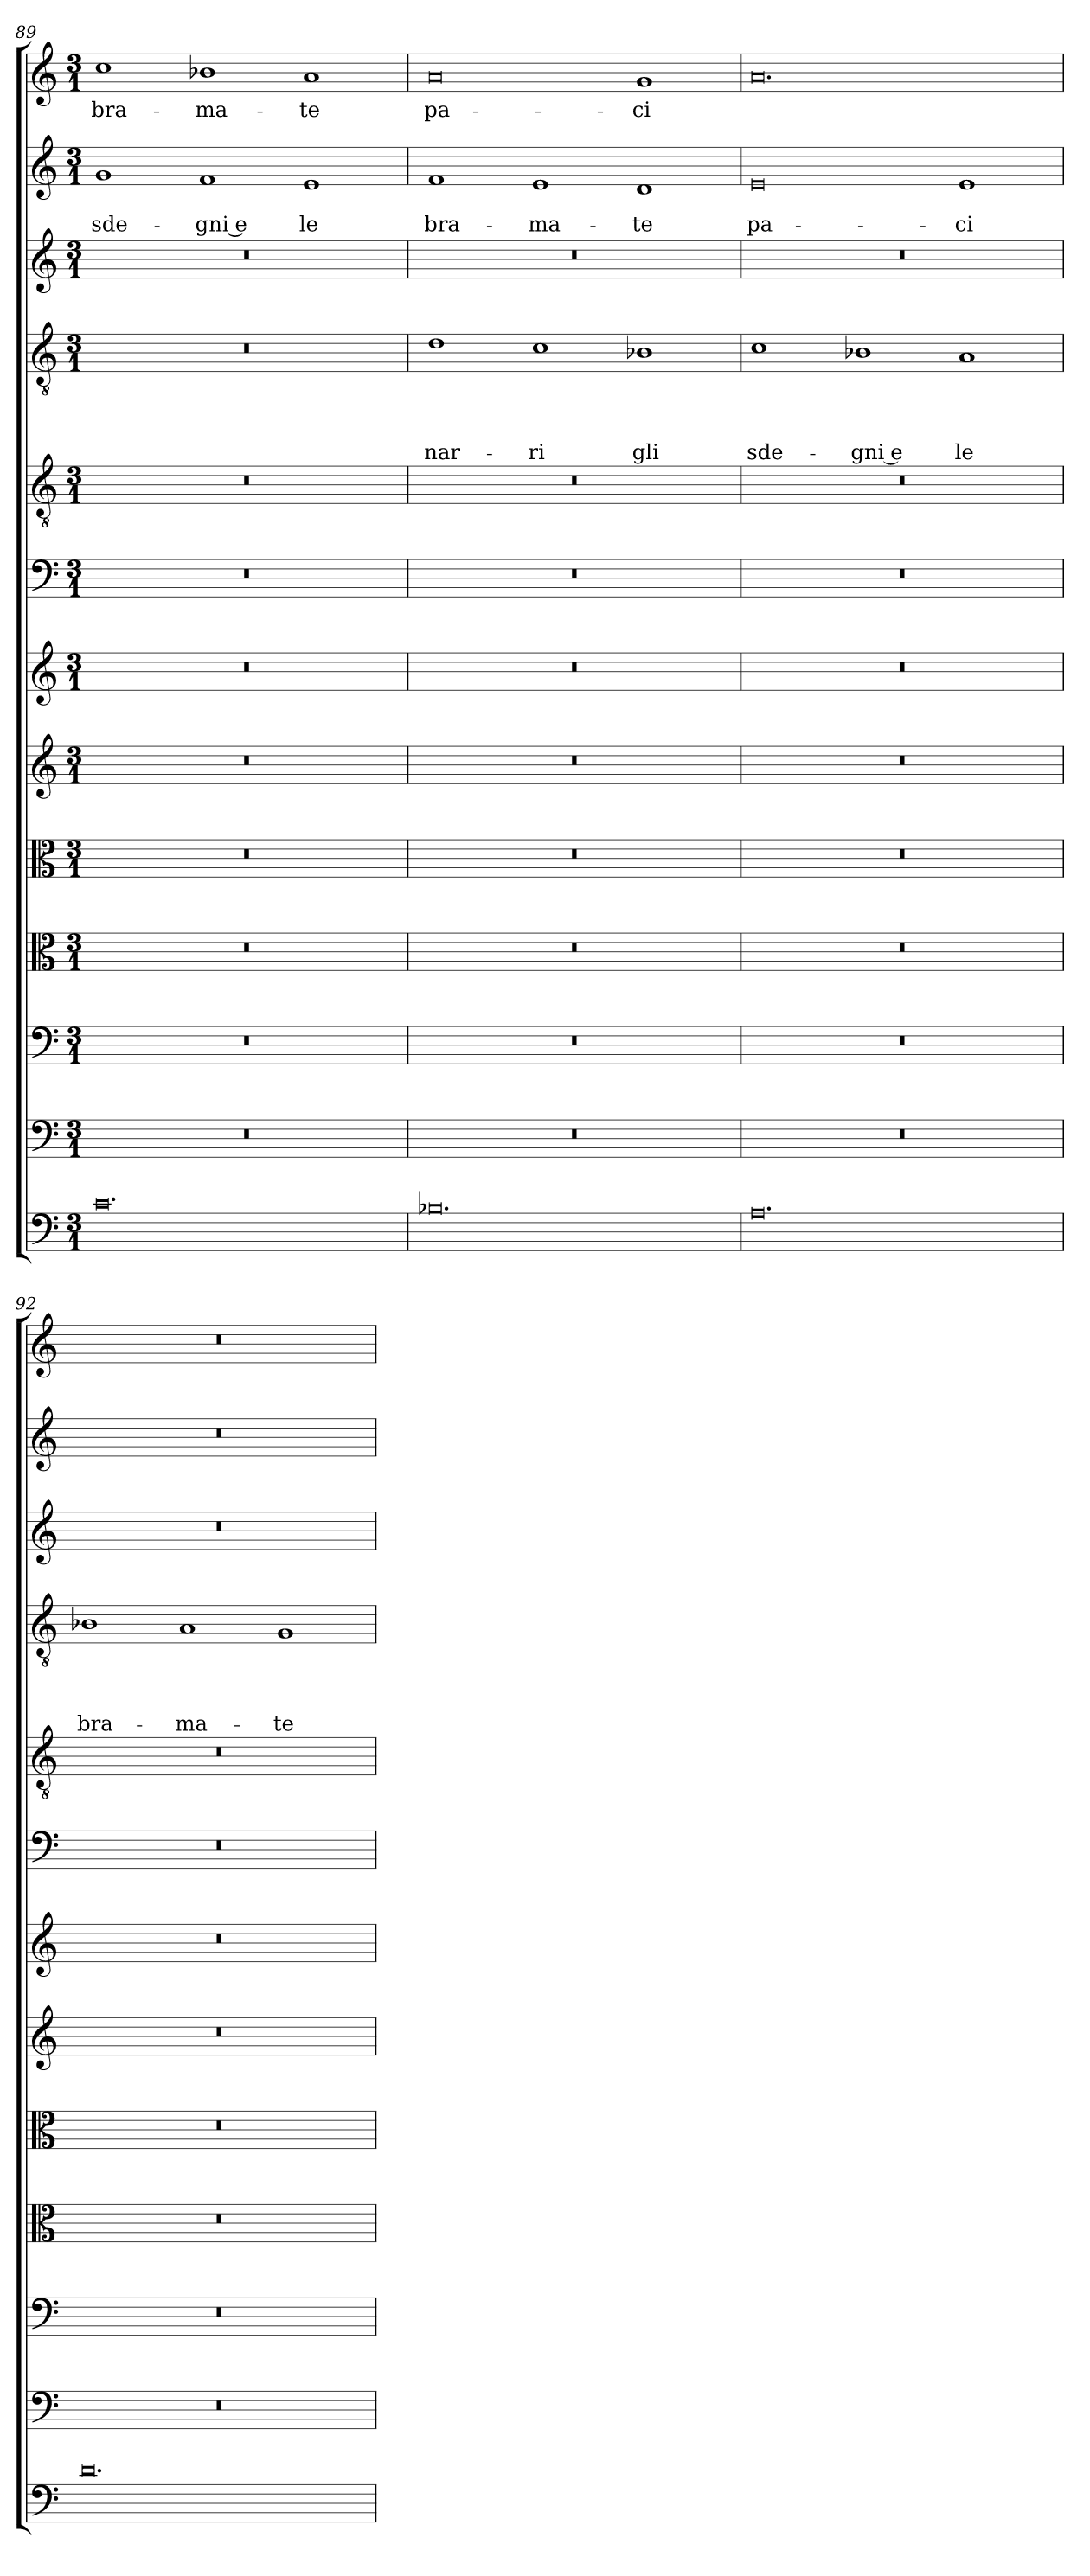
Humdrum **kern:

**kern	**kern	**kern	**kern	**kern	**kern	**kern	**kern	**kern	**kern	**text	**text	**text	**text	**kern	**kern	**text	**text	**kern	**text
*part13	*part12	*part11	*part10	*part9	*part8	*part7	*part6	*part5	*part4	*part4	*part4	*part4	*part4	*part3	*part2	*part2	*part2	*part1	*part1
*staff13	*staff12	*staff11	*staff10	*staff9	*staff8	*staff7	*staff6	*staff5	*staff4	*staff4	*staff4	*staff4	*staff4	*staff3	*staff2	*staff2	*staff2	*staff1	*staff1
*clefF4	*clefF4	*clefF4	*clefC3	*clefC3	*clefG2	*clefG2	*clefF4	*clefGv2	*clefGv2	*	*	*	*	*clefG2	*clefG2	*	*	*clefG2	*
*k[]	*k[]	*k[]	*k[]	*k[]	*k[]	*k[]	*k[]	*k[]	*k[]	*	*	*	*	*k[]	*k[]	*	*	*k[]	*
*C:	*C:	*C:	*C:	*C:	*C:	*C:	*C:	*C:	*C:	*	*	*	*	*C:	*C:	*	*	*C:	*
*M3/1	*M3/1	*M3/1	*M3/1	*M3/1	*M3/1	*M3/1	*M3/1	*M3/1	*M3/1	*	*	*	*	*M3/1	*M3/1	*	*	*M3/1	*
=89	=89	=89	=89	=89	=89	=89	=89	=89	=89	=89	=89	=89	=89	=89	=89	=89	=89	=89	=89
!	!	!	!	!	!	!	!	!	!	!	!	!	!	!	!	!	!LO:LY:b	!	!LO:LY:b
0.c	0.r	0.r	0.r	0.r	0.r	0.r	0.r	0.r	0.r	.	.	.	.	0.r	1g	.	sde-	1cc	bra-
!	!	!	!	!	!	!	!	!	!	!	!	!	!	!	!	!	!LO:LY:b	!	!LO:LY:b
.	.	.	.	.	.	.	.	.	.	.	.	.	.	.	1f	.	-gni e	1b-X	-ma-
!	!	!	!	!	!	!	!	!	!	!	!	!	!	!	!	!	!LO:LY:b	!	!LO:LY:b
.	.	.	.	.	.	.	.	.	.	.	.	.	.	.	1e	.	le	1a	-te
=90	=90	=90	=90	=90	=90	=90	=90	=90	=90	=90	=90	=90	=90	=90	=90	=90	=90	=90	=90
!	!	!	!	!	!	!	!	!	!	!	!	!	!LO:LY:b	!	!	!	!LO:LY:b	!	!LO:LY:b
0.B-X	0.r	0.r	0.r	0.r	0.r	0.r	0.r	0.r	1d	.	.	.	nar-	0.r	1f	.	bra-	0a	pa-
!	!	!	!	!	!	!	!	!	!	!	!	!	!LO:LY:b	!	!	!	!LO:LY:b	!	!
.	.	.	.	.	.	.	.	.	1c	.	.	.	-ri	.	1e	.	-ma-	.	.
!	!	!	!	!	!	!	!	!	!	!	!	!	!LO:LY:b	!	!	!	!LO:LY:b	!	!LO:LY:b
.	.	.	.	.	.	.	.	.	1B-X	.	.	.	gli	.	1d	.	-te	1g	-ci
!!LO:PB:g=z
=91	=91	=91	=91	=91	=91	=91	=91	=91	=91	=91	=91	=91	=91	=91	=91	=91	=91	=91	=91
!	!	!	!	!	!	!	!	!	!	!	!	!	!LO:LY:b	!	!	!	!LO:LY:b	!	!
0.A	0.r	0.r	0.r	0.r	0.r	0.r	0.r	0.r	1c	.	.	.	sde-	0.r	0e	.	pa-	0.a	.
!	!	!	!	!	!	!	!	!	!	!	!	!	!LO:LY:b	!	!	!	!	!	!
.	.	.	.	.	.	.	.	.	1B-X	.	.	.	-gni e	.	.	.	.	.	.
!	!	!	!	!	!	!	!	!	!	!	!	!	!LO:LY:b	!	!	!	!LO:LY:b	!	!
.	.	.	.	.	.	.	.	.	1A	.	.	.	le	.	1e	.	-ci	.	.
=92	=92	=92	=92	=92	=92	=92	=92	=92	=92	=92	=92	=92	=92	=92	=92	=92	=92	=92	=92
!	!	!	!	!	!	!	!	!	!	!	!	!	!LO:LY:b	!	!	!	!	!	!
0.d	0.r	0.r	0.r	0.r	0.r	0.r	0.r	0.r	1B-X	.	.	.	bra-	0.r	0.r	.	.	0.r	.
!	!	!	!	!	!	!	!	!	!	!	!	!	!LO:LY:b	!	!	!	!	!	!
.	.	.	.	.	.	.	.	.	1A	.	.	.	-ma-	.	.	.	.	.	.
!	!	!	!	!	!	!	!	!	!	!	!	!	!LO:LY:b	!	!	!	!	!	!
.	.	.	.	.	.	.	.	.	1G	.	.	.	-te	.	.	.	.	.	.
=	=	=	=	=	=	=	=	=	=	=	=	=	=	=	=	=	=	=	=
*-	*-	*-	*-	*-	*-	*-	*-	*-	*-	*-	*-	*-	*-	*-	*-	*-	*-	*-	*-
